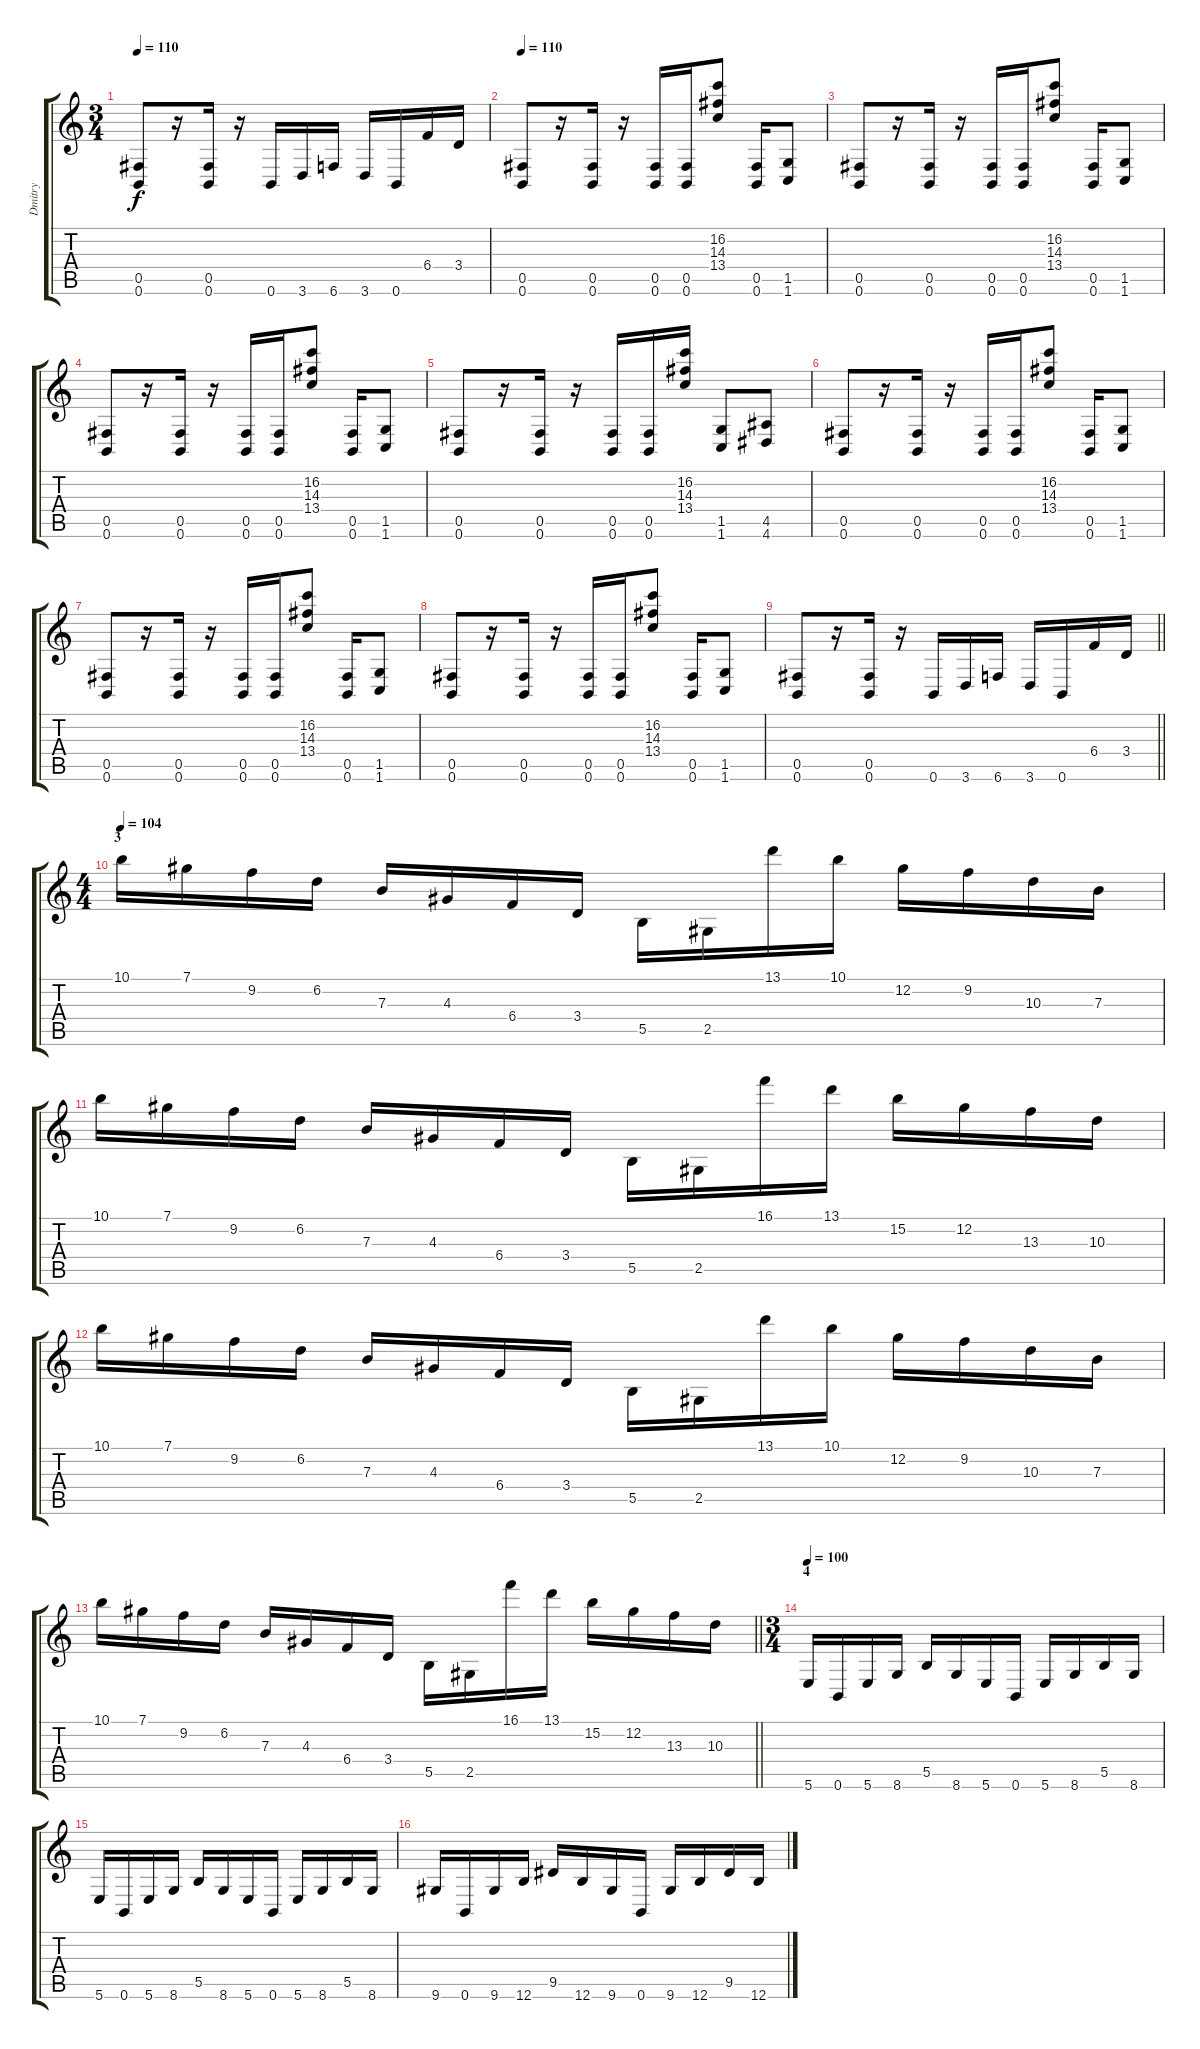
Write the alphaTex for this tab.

\track ("Dmitry" "Dmitry") {instrument distortionguitar}
\staff {score tabs}
\tuning (Db4 Ab3 E3 B2 Gb2 B1) {hide}
\ts (3 4)
\tempo 110
\clef g2
\ks c
(0.5 0.6).8{dy f} r.16 (0.5 0.6).16 r.16 0.6.16 3.6.16 6.6.16 3.6.16 0.6.16 6.4.16 3.4.16 |
\tempo 110
(0.5 0.6).8 r.16 (0.5 0.6).16 r.16 (0.5 0.6).16 (0.5 0.6).16 (16.2 14.3 13.4).8 (0.5 0.6).16 (1.5 1.6).8 |
(0.5 0.6).8 r.16 (0.5 0.6).16 r.16 (0.5 0.6).16 (0.5 0.6).16 (16.2 14.3 13.4).8 (0.5 0.6).16 (1.5 1.6).8 |
(0.5 0.6).8 r.16 (0.5 0.6).16 r.16 (0.5 0.6).16 (0.5 0.6).16 (16.2 14.3 13.4).8 (0.5 0.6).16 (1.5 1.6).8 |
(0.5 0.6).8 r.16 (0.5 0.6).16 r.16 (0.5 0.6).16 (0.5 0.6).16 (16.2 14.3 13.4).16 (1.5 1.6).8 (4.5 4.6).8 |
(0.5 0.6).8 r.16 (0.5 0.6).16 r.16 (0.5 0.6).16 (0.5 0.6).16 (16.2 14.3 13.4).8 (0.5 0.6).16 (1.5 1.6).8 |
(0.5 0.6).8 r.16 (0.5 0.6).16 r.16 (0.5 0.6).16 (0.5 0.6).16 (16.2 14.3 13.4).8 (0.5 0.6).16 (1.5 1.6).8 |
(0.5 0.6).8 r.16 (0.5 0.6).16 r.16 (0.5 0.6).16 (0.5 0.6).16 (16.2 14.3 13.4).8 (0.5 0.6).16 (1.5 1.6).8 |
\barLineRight lightlight
(0.5 0.6).8 r.16 (0.5 0.6).16 r.16 0.6.16 3.6.16 6.6.16 3.6.16 0.6.16 6.4.16 3.4.16 |
\ts (4 4)
\section ("" "3")
\tempo 104
10.1.16 7.1.16 9.2.16 6.2.16 7.3.16 4.3.16 6.4.16 3.4.16 5.5.16 2.5.16 13.1.16 10.1.16 12.2.16 9.2.16 10.3.16 7.3.16 |
10.1.16 7.1.16 9.2.16 6.2.16 7.3.16 4.3.16 6.4.16 3.4.16 5.5.16 2.5.16 16.1.16 13.1.16 15.2.16 12.2.16 13.3.16 10.3.16 |
10.1.16 7.1.16 9.2.16 6.2.16 7.3.16 4.3.16 6.4.16 3.4.16 5.5.16 2.5.16 13.1.16 10.1.16 12.2.16 9.2.16 10.3.16 7.3.16 |
\barLineRight lightlight
10.1.16 7.1.16 9.2.16 6.2.16 7.3.16 4.3.16 6.4.16 3.4.16 5.5.16 2.5.16 16.1.16 13.1.16 15.2.16 12.2.16 13.3.16 10.3.16 |
\ts (3 4)
\section ("" "4")
\tempo 100
5.6.16 0.6.16 5.6.16 8.6.16 5.5.16 8.6.16 5.6.16 0.6.16 5.6.16 8.6.16 5.5.16 8.6.16 |
5.6.16 0.6.16 5.6.16 8.6.16 5.5.16 8.6.16 5.6.16 0.6.16 5.6.16 8.6.16 5.5.16 8.6.16 |
9.6.16 0.6.16 9.6.16 12.6.16 9.5.16 12.6.16 9.6.16 0.6.16 9.6.16 12.6.16 9.5.16 12.6.16
